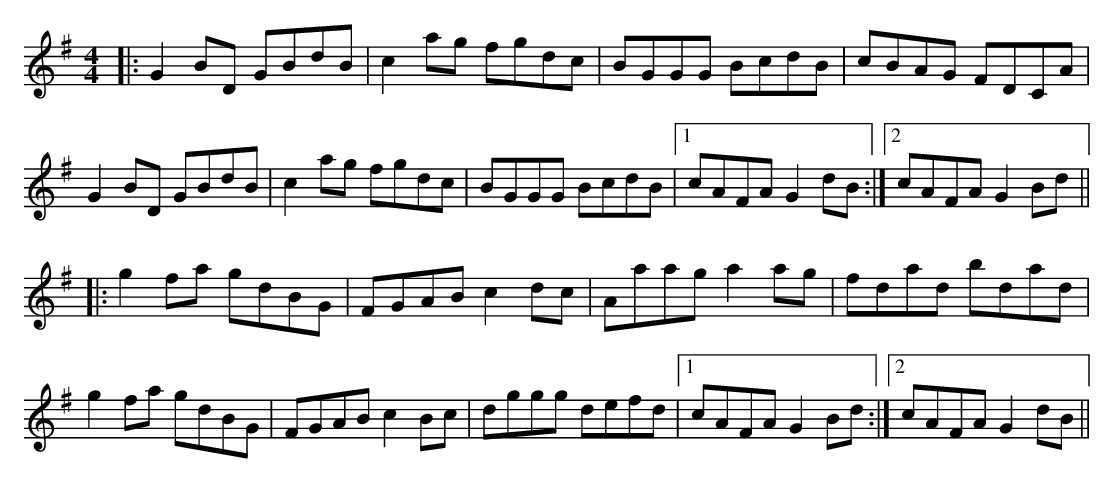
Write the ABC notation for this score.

X:1
M:4/4
K:G
|:G2BD GBdB |c2ag fgdc |BGGG BcdB |cBAG FDCA |
G2BD GBdB |c2ag fgdc |BGGG BcdB |1 cAFA G2dB:|2 cAFA G2Bd ||
|:g2fa gdBG |FGAB c2dc |Aaag a2ag |fdad bdad |
g2fa gdBG |FGAB c2Bc |dggg defd |1 cAFA G2Bd:|2 cAFA G2dB ||
